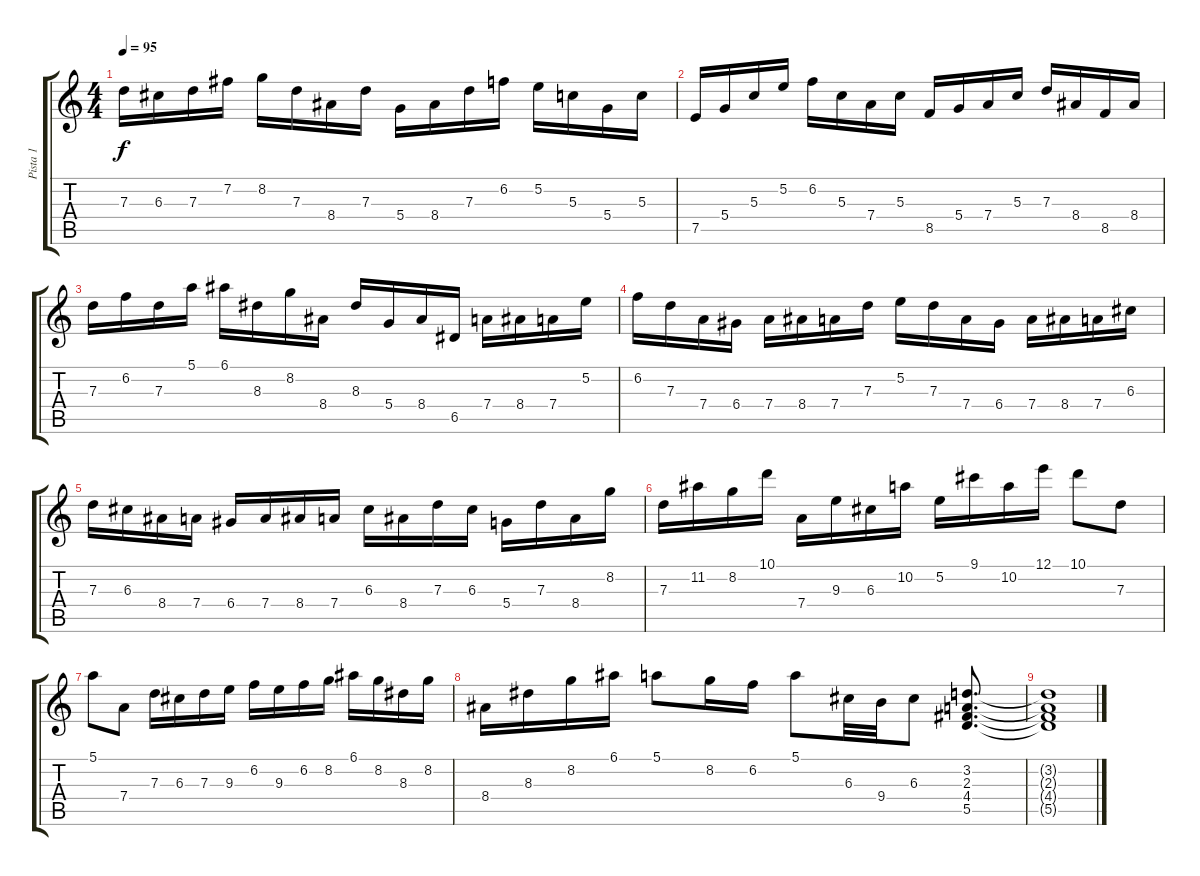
\track ("Pista 1" "Pista 1") {instrument acousticguitarsteel}
\staff {score tabs}
\tuning (E4 B3 G3 D3 A2 E2) {hide}
\ts (4 4)
\tempo 95
\clef g2
\ks c
7.3.16{dy f} 6.3.16 7.3.16 7.2.16 8.2.16 7.3.16 8.4.16 7.3.16 5.4.16 8.4.16 7.3.16 6.2.16 5.2.16 5.3.16 5.4.16 5.3.16 |
7.5.16 5.4.16 5.3.16 5.2.16 6.2.16 5.3.16 7.4.16 5.3.16 8.5.16 5.4.16 7.4.16 5.3.16 7.3.16 8.4.16 8.5.16 8.4.16 |
7.3.16 6.2.16 7.3.16 5.1.16 6.1.16 8.3.16 8.2.16 8.4.16 8.3.16 5.4.16 8.4.16 6.5.16 7.4.16 8.4.16 7.4.16 5.2.16 |
6.2.16 7.3.16 7.4.16 6.4.16 7.4.16 8.4.16 7.4.16 7.3.16 5.2.16 7.3.16 7.4.16 6.4.16 7.4.16 8.4.16 7.4.16 6.3.16 |
7.3.16 6.3.16 8.4.16 7.4.16 6.4.16 7.4.16 8.4.16 7.4.16 6.3.16 8.4.16 7.3.16 6.3.16 5.4.16 7.3.16 8.4.16 8.2.16 |
7.3.16 11.2.16 8.2.16 10.1.16 7.4.16 9.3.16 6.3.16 10.2.16 5.2.16 9.1.16 10.2.16 12.1.16 10.1.8 7.3.8 |
5.1.8 7.4.8 7.3.16 6.3.16 7.3.16 9.3.16 6.2.16 9.3.16 6.2.16 8.2.16 6.1.16 8.2.16 8.3.16 8.2.16 |
8.4.16 8.3.16 8.2.16 6.1.16 5.1.8 8.2.16 6.2.16 5.1.8 6.3.32 9.4.32 6.3.8 (3.2 2.3 4.4 5.5).8{d} |
(3.2{t} 2.3{t} 4.4{t} 5.5{t}).1
